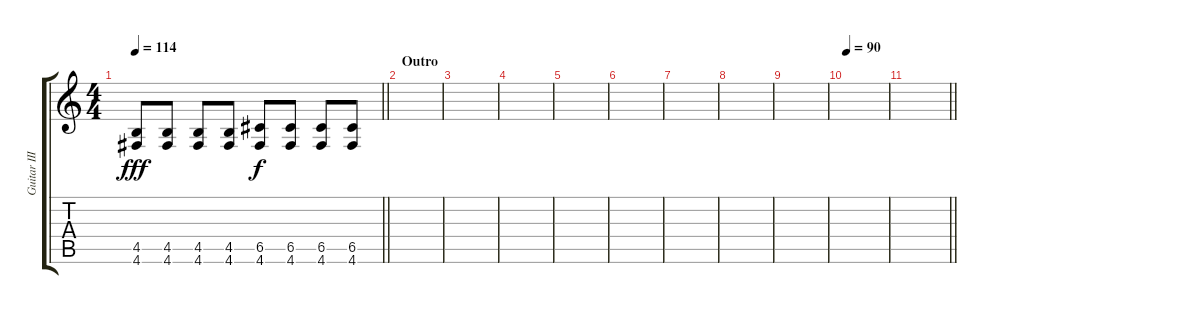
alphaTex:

\track ("Guitar III" "Guitar III") {instrument distortionguitar}
\staff {score tabs}
\tuning (D4 A3 F3 C3 G2 D2) {hide}
\ts (4 4)
\tempo 114
\clef g2
\barLineRight lightlight
\ks c
(4.5 4.6).8{dy fff} (4.5 4.6).8 (4.5 4.6).8 (4.5 4.6).8 (6.5 4.6).8{dy f} (6.5 4.6).8 (6.5 4.6).8 (6.5 4.6).8 |
\section ("" "Outro")
|
|
|
|
|
|
|
|
\tempo 90
|
\barLineRight lightlight
